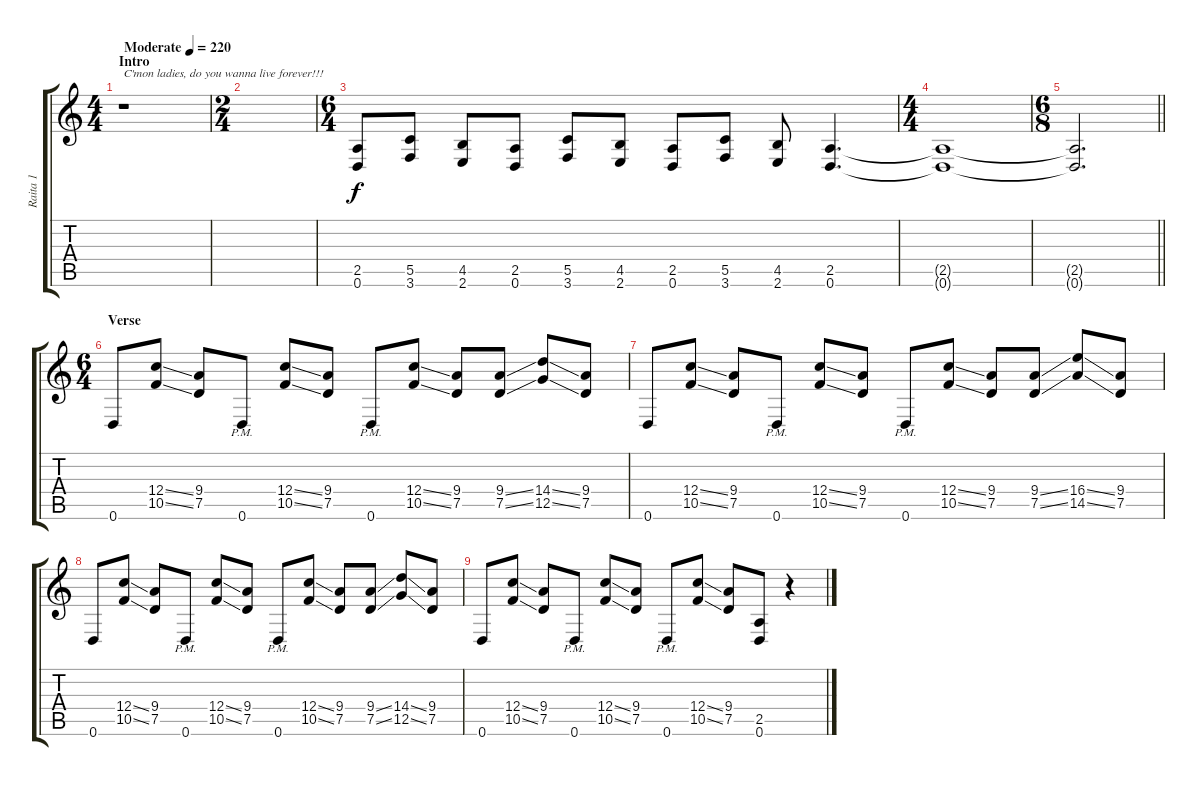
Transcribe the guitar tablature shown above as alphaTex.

\track ("Raita 1" "Raita 1") {instrument distortionguitar}
\staff {score tabs}
\tuning (D4 A3 F3 C3 G2 D2) {hide}
\ts (4 4)
\section ("" "Intro")
\tempo (220 "Moderate")
\clef g2
\ks c
r.1{txt "C'mon ladies, do you wanna live forever!!!" dy f instrument distortionguitar} |
\ts (2 4)
|
\ts (6 4)
(2.5 0.6).8 (5.5 3.6).8 (4.5 2.6).8 (2.5 0.6).8 (5.5 3.6).8 (4.5 2.6).8 (2.5 0.6).8 (5.5 3.6).8 (4.5 2.6).8 (2.5 0.6).4{d} |
\ts (4 4)
(2.5{t} 0.6{t}).1 |
\ts (6 8)
\barLineRight lightlight
(2.5{t} 0.6{t}).2{d} |
\ts (6 4)
\section ("" "Verse")
0.6.8 (12.4{ss} 10.5{ss}).8 (9.4 7.5).8 0.6{pm}.8 (12.4{ss} 10.5{ss}).8 (9.4 7.5).8 0.6{pm}.8 (12.4{ss} 10.5{ss}).8 (9.4 7.5).8 (9.4{ss} 7.5{ss}).8 (14.4{ss} 12.5{ss}).8 (9.4 7.5).8 |
0.6.8 (12.4{ss} 10.5{ss}).8 (9.4 7.5).8 0.6{pm}.8 (12.4{ss} 10.5{ss}).8 (9.4 7.5).8 0.6{pm}.8 (12.4{ss} 10.5{ss}).8 (9.4 7.5).8 (9.4{ss} 7.5{ss}).8 (16.4{ss} 14.5{ss}).8 (9.4 7.5).8 |
0.6.8 (12.4{ss} 10.5{ss}).8 (9.4 7.5).8 0.6{pm}.8 (12.4{ss} 10.5{ss}).8 (9.4 7.5).8 0.6{pm}.8 (12.4{ss} 10.5{ss}).8 (9.4 7.5).8 (9.4{ss} 7.5{ss}).8 (14.4{ss} 12.5{ss}).8 (9.4 7.5).8 |
0.6.8 (12.4{ss} 10.5{ss}).8 (9.4 7.5).8 0.6{pm}.8 (12.4{ss} 10.5{ss}).8 (9.4 7.5).8 0.6{pm}.8 (12.4{ss} 10.5{ss}).8 (9.4 7.5).8 (2.5 0.6).8 r.4
